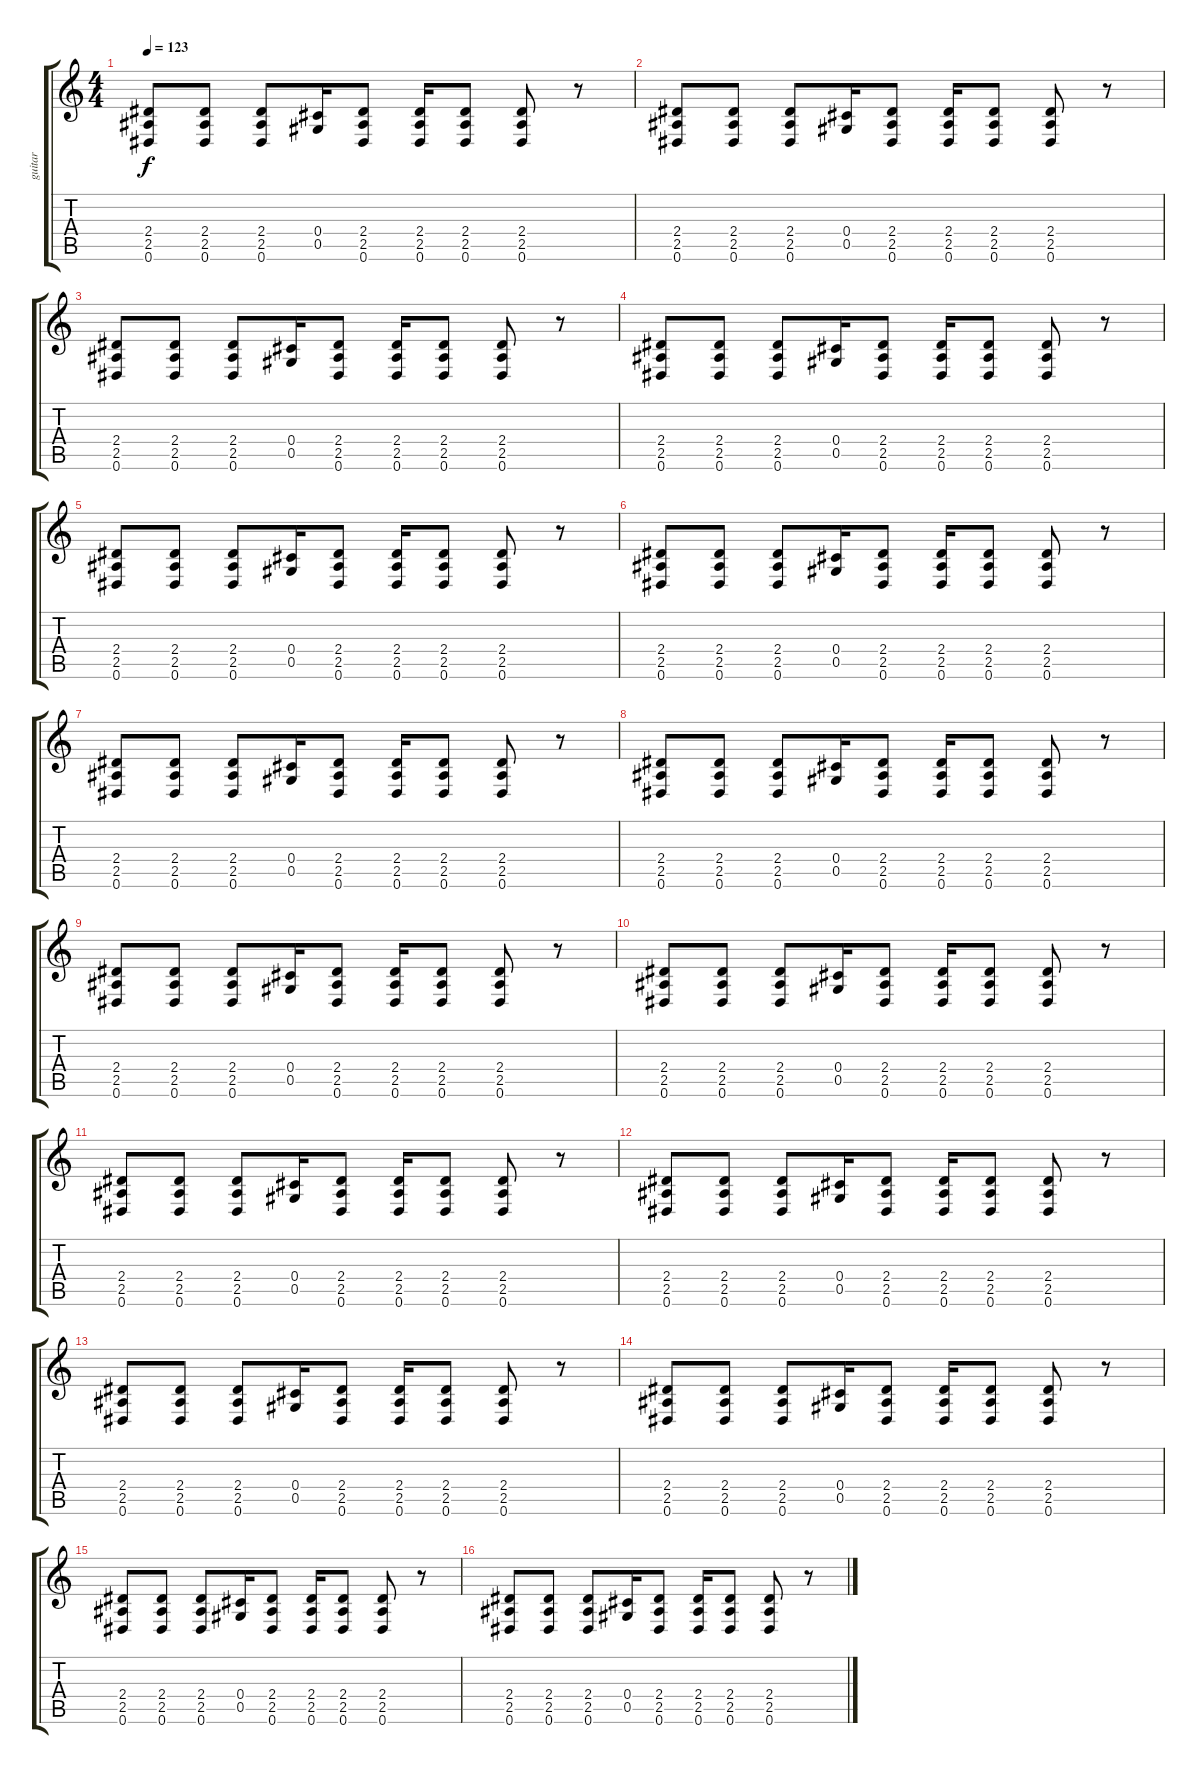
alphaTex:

\track ("guitar " "guitar ") {instrument distortionguitar}
\staff {score tabs}
\tuning (Eb4 Bb3 Gb3 Db3 Ab2 Eb2) {hide}
\ts (4 4)
\tempo 123
\clef g2
\ks c
(2.4 2.5 0.6).8{dy f} (2.4 2.5 0.6).8 (2.4 2.5 0.6).8 (0.4 0.5).16 (2.4 2.5 0.6).8 (2.4 2.5 0.6).16 (2.4 2.5 0.6).8 (2.4 2.5 0.6).8 r.8 |
(2.4 2.5 0.6).8 (2.4 2.5 0.6).8 (2.4 2.5 0.6).8 (0.4 0.5).16 (2.4 2.5 0.6).8 (2.4 2.5 0.6).16 (2.4 2.5 0.6).8 (2.4 2.5 0.6).8 r.8 |
(2.4 2.5 0.6).8 (2.4 2.5 0.6).8 (2.4 2.5 0.6).8 (0.4 0.5).16 (2.4 2.5 0.6).8 (2.4 2.5 0.6).16 (2.4 2.5 0.6).8 (2.4 2.5 0.6).8 r.8 |
(2.4 2.5 0.6).8 (2.4 2.5 0.6).8 (2.4 2.5 0.6).8 (0.4 0.5).16 (2.4 2.5 0.6).8 (2.4 2.5 0.6).16 (2.4 2.5 0.6).8 (2.4 2.5 0.6).8 r.8 |
(2.4 2.5 0.6).8 (2.4 2.5 0.6).8 (2.4 2.5 0.6).8 (0.4 0.5).16 (2.4 2.5 0.6).8 (2.4 2.5 0.6).16 (2.4 2.5 0.6).8 (2.4 2.5 0.6).8 r.8 |
(2.4 2.5 0.6).8 (2.4 2.5 0.6).8 (2.4 2.5 0.6).8 (0.4 0.5).16 (2.4 2.5 0.6).8 (2.4 2.5 0.6).16 (2.4 2.5 0.6).8 (2.4 2.5 0.6).8 r.8 |
(2.4 2.5 0.6).8 (2.4 2.5 0.6).8 (2.4 2.5 0.6).8 (0.4 0.5).16 (2.4 2.5 0.6).8 (2.4 2.5 0.6).16 (2.4 2.5 0.6).8 (2.4 2.5 0.6).8 r.8 |
(2.4 2.5 0.6).8 (2.4 2.5 0.6).8 (2.4 2.5 0.6).8 (0.4 0.5).16 (2.4 2.5 0.6).8 (2.4 2.5 0.6).16 (2.4 2.5 0.6).8 (2.4 2.5 0.6).8 r.8 |
(2.4 2.5 0.6).8 (2.4 2.5 0.6).8 (2.4 2.5 0.6).8 (0.4 0.5).16 (2.4 2.5 0.6).8 (2.4 2.5 0.6).16 (2.4 2.5 0.6).8 (2.4 2.5 0.6).8 r.8 |
(2.4 2.5 0.6).8 (2.4 2.5 0.6).8 (2.4 2.5 0.6).8 (0.4 0.5).16 (2.4 2.5 0.6).8 (2.4 2.5 0.6).16 (2.4 2.5 0.6).8 (2.4 2.5 0.6).8 r.8 |
(2.4 2.5 0.6).8 (2.4 2.5 0.6).8 (2.4 2.5 0.6).8 (0.4 0.5).16 (2.4 2.5 0.6).8 (2.4 2.5 0.6).16 (2.4 2.5 0.6).8 (2.4 2.5 0.6).8 r.8 |
(2.4 2.5 0.6).8 (2.4 2.5 0.6).8 (2.4 2.5 0.6).8 (0.4 0.5).16 (2.4 2.5 0.6).8 (2.4 2.5 0.6).16 (2.4 2.5 0.6).8 (2.4 2.5 0.6).8 r.8 |
(2.4 2.5 0.6).8 (2.4 2.5 0.6).8 (2.4 2.5 0.6).8 (0.4 0.5).16 (2.4 2.5 0.6).8 (2.4 2.5 0.6).16 (2.4 2.5 0.6).8 (2.4 2.5 0.6).8 r.8 |
(2.4 2.5 0.6).8 (2.4 2.5 0.6).8 (2.4 2.5 0.6).8 (0.4 0.5).16 (2.4 2.5 0.6).8 (2.4 2.5 0.6).16 (2.4 2.5 0.6).8 (2.4 2.5 0.6).8 r.8 |
(2.4 2.5 0.6).8 (2.4 2.5 0.6).8 (2.4 2.5 0.6).8 (0.4 0.5).16 (2.4 2.5 0.6).8 (2.4 2.5 0.6).16 (2.4 2.5 0.6).8 (2.4 2.5 0.6).8 r.8 |
(2.4 2.5 0.6).8 (2.4 2.5 0.6).8 (2.4 2.5 0.6).8 (0.4 0.5).16 (2.4 2.5 0.6).8 (2.4 2.5 0.6).16 (2.4 2.5 0.6).8 (2.4 2.5 0.6).8 r.8
